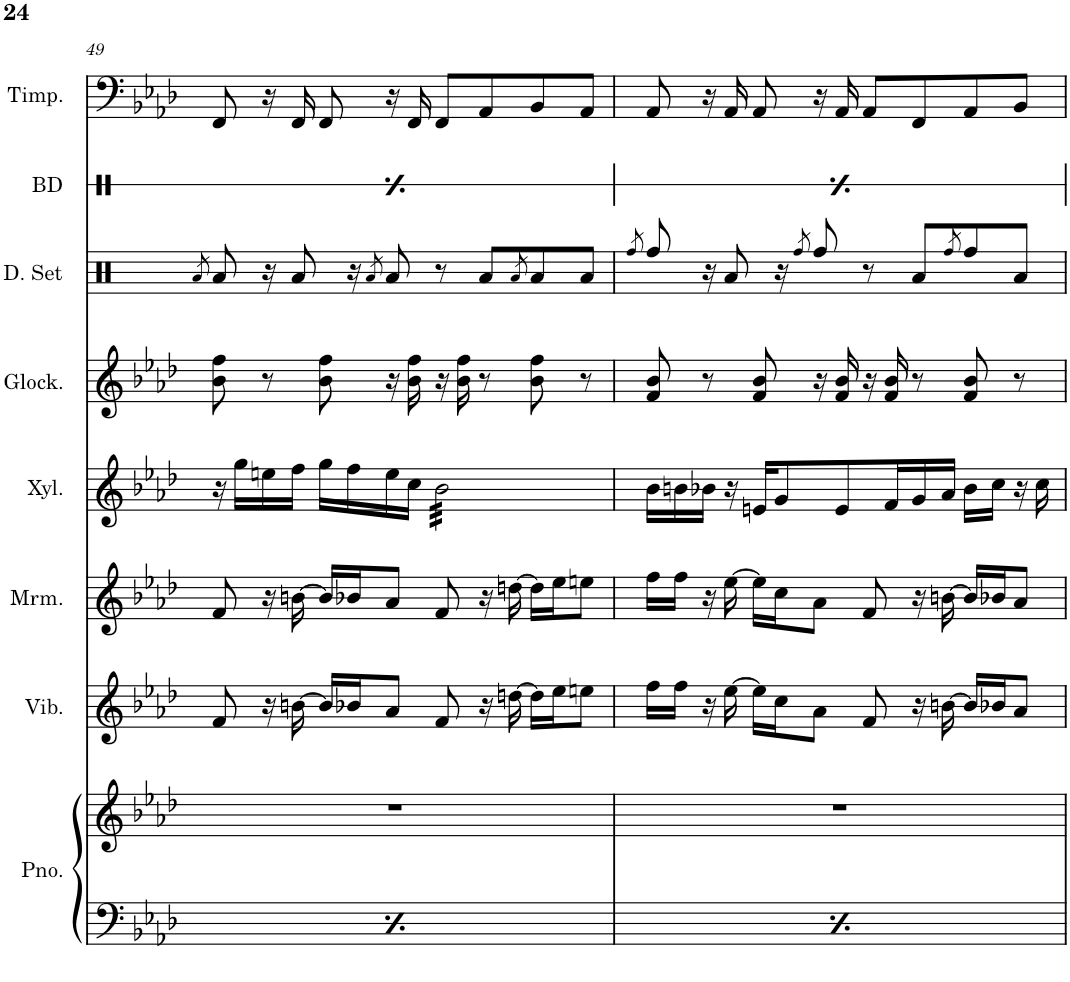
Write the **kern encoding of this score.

**kern	**kern	**kern	**kern	**kern	**kern	**kern	**kern	**dynam	**kern
*part8	*part8	*part7	*part6	*part5	*part4	*part3	*part2	*part2	*part1
*staff9	*staff8	*staff7	*staff6	*staff5	*staff4	*staff3	*staff2	*staff2	*staff1
*I"Piano	*	*I"Vibraphone	*I"Marimba	*I"Xylophone	*I"Glockenspiel	*I"Drumset	*I"Bass Drum	*	*I"Timpani
*I'Pno.	*	*I'Vib.	*I'Mrm.	*I'Xyl.	*I'Glock.	*I'D. Set	*I'BD	*	*I'Timp.
!!LO:PB:g=z
*clefF4	*clefG2	*clefG2	*clefG2	*clefG2	*clefG2	*clefX	*clefX	*	*clefF4
*	*	*	*	*Trd-7c-12	*Trd-14c-24	*	*	*	*
*k[b-e-a-d-]	*k[b-e-a-d-]	*k[b-e-a-d-]	*k[b-e-a-d-]	*k[b-e-a-d-]	*k[b-e-a-d-]	*k[]	*k[]	*	*k[b-e-a-d-]
*M4/4	*M4/4	*M4/4	*M4/4	*M4/4	*M4/4	*M4/4	*M4/4	*	*M4/4
=49	=49	=49	=49	=49	=49	=49	=49	=49	=49
.	.	.	.	.	.	8qRa/	.	.	.
!	!	!	!	!	!	!	!	!LO:DY:b	!
8.FF/L	1r	8f/	8f/	16r	8b-\ 8ff\	8Ra/	16Re/	f	8FF/
.	.	.	.	16gg\LL	.	.	16r	.	.
.	.	16r	16r	16een\	8r	16r	16Re/LL	.	16r
16EE-/Jk	.	[16bn\	[16bn\	16ff\JJ	.	8Ra/	16Re/JJ	.	16FF/
8.FF/L	.	16b/LL]	16b/LL]	16gg\LL	8b-\ 8ff\	.	16Re\	.	8FF/
.	.	16b-X/J	16b-X/J	16ff\	.	16r	16r	.	.
.	.	.	.	.	.	8qRa/	.	.	.
.	.	8a-/J	8a-/J	16ee\	16r	8Ra/	16Re/LL	.	16r
16EE-/Jk	.	.	.	16cc\JJ	16b-\ 16ff\	.	16Re/JJ	.	16FF/
*	*	*	*	*tremolo	*	*	*	*	*
8.FF/L	.	8f/	8f/	32b-\LLL	16r	8r	16Re\	.	8FF/L
.	.	.	.	32b-\	.	.	.	.	.
.	.	.	.	32b-\	16b-\ 16ff\	.	16r	.	.
.	.	.	.	32b-\	.	.	.	.	.
.	.	16r	16r	32b-\	8r	8Ra/L	16Re/LL	.	8AA-/
.	.	.	.	32b-\	.	.	.	.	.
16EE-/Jk	.	[16ddn\	[16ddn\	32b-\	.	.	16Re/JJ	.	.
.	.	.	.	32b-\	.	.	.	.	.
.	.	.	.	.	.	8qRa/	.	.	.
8FF/L	.	16dd\LL]	16dd\LL]	32b-\	8b-\ 8ff\	8Ra/	16Re\	.	8BB-/
.	.	.	.	32b-\	.	.	.	.	.
.	.	16ee-\J	16ee-\J	32b-\	.	.	16r	.	.
.	.	.	.	32b-\	.	.	.	.	.
8CC/J	.	8een\J	8een\J	32b-\	8r	8Ra/J	16Re/LL	.	8AA-/J
.	.	.	.	32b-\	.	.	.	.	.
.	.	.	.	32b-\	.	.	16Re/JJ	.	.
.	.	.	.	32b-\JJJ	.	.	.	.	.
*	*	*	*	*Xtremolo	*	*	*	*	*
=50	=50	=50	=50	=50	=50	=50	=50	=50	=50
.	.	.	.	.	.	8qRff/	.	.	.
!	!	!	!	!	!	!	!	!LO:DY:b	!
8.FF/L	1r	16ff\LL	16ff\LL	16b-\LL	8f/ 8b-/	8Rff/	16Re/	f	8AA-/
.	.	16ff\JJ	16ff\JJ	16bn\	.	.	16r	.	.
.	.	16r	16r	16b-X\JJ	8r	16r	16Re/LL	.	16r
16EE-/Jk	.	[16ee-\	[16ee-\	16r	.	8Ra/	16Re/JJ	.	16AA-/
8.FF/L	.	16ee-\LL]	16ee-\LL]	16en/KL	8f/ 8b-/	.	16Re\	.	8AA-/
.	.	16cc\J	16cc\J	8g/	.	16r	16r	.	.
.	.	.	.	.	.	8qRff/	.	.	.
.	.	8a-\J	8a-\J	.	16r	8Rff/	16Re/LL	.	16r
16EE-/Jk	.	.	.	8e/	16f/ 16b-/	.	16Re/JJ	.	16AA-/
8.FF/L	.	8f/	8f/	.	16r	8r	16Re\	.	8AA-/L
.	.	.	.	16f/L	16f/ 16b-/	.	16r	.	.
.	.	16r	16r	16g/	8r	8Ra/L	16Re/LL	.	8FF/
16EE-/Jk	.	[16bn\	[16bn\	16a-/JJ	.	.	16Re/JJ	.	.
.	.	.	.	.	.	8qRff/	.	.	.
8FF/L	.	16b/LL]	16b/LL]	16b-\LL	8f/ 8b-/	8Rff/	16Re\	.	8AA-/
.	.	16b-X/J	16b-X/J	16cc\JJ	.	.	16r	.	.
8CC/J	.	8a-/J	8a-/J	16r	8r	8Ra/J	16Re/LL	.	8BB-/J
.	.	.	.	16cc\	.	.	16Re/JJ	.	.
=	=	=	=	=	=	=	=	=	=
*-	*-	*-	*-	*-	*-	*-	*-	*-	*-
